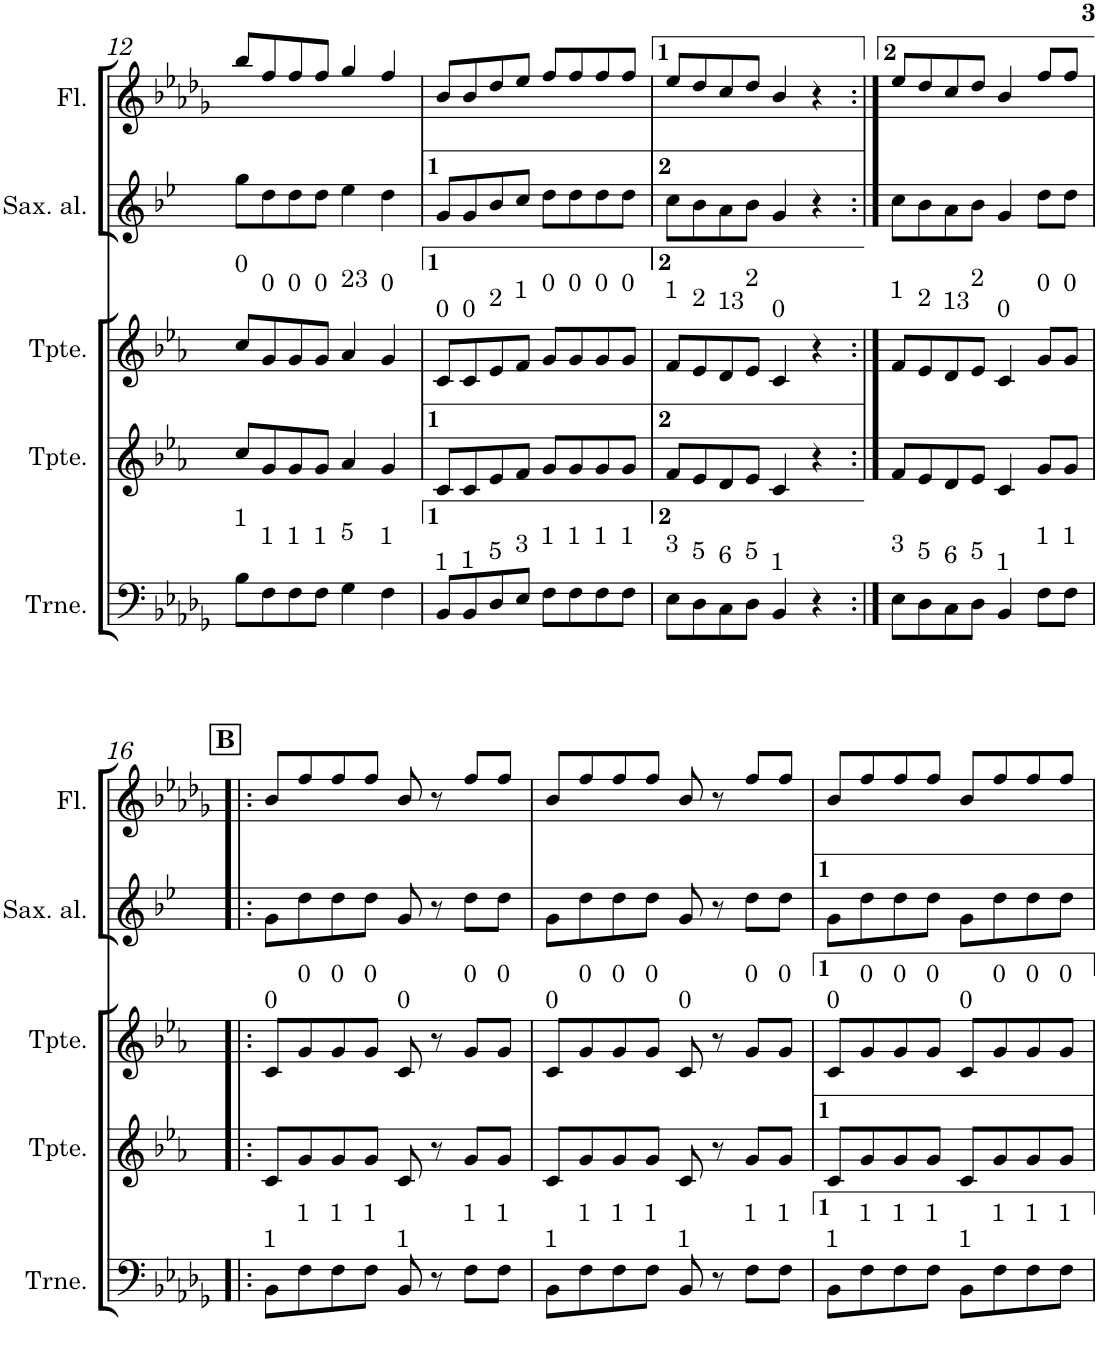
**kern	**kern	**kern	**kern	**kern
*part5	*part4	*part3	*part2	*part1
*staff5	*staff4	*staff3	*staff2	*staff1
*I"C clavF	*I"Bb	*I"Bb - Pirata	*I"Eb	*I"C clavG
!!LO:PB:g=z
*clefF4	*clefG2	*clefG2	*clefG2	*clefG2
*	*Trd1c2	*Trd1c2	*Trd5c9	*
*k[b-e-a-d-g-]	*k[b-e-a-]	*k[b-e-a-]	*k[b-e-]	*k[b-e-a-d-g-]
*D-:	*E-:	*E-:	*B-:	*D-:
*M4/4	*M4/4	*M4/4	*M4/4	*M4/4
=12	=12	=12	=12	=12
!	!	!LO:TX:a:t=0	!	!
!LO:TX:a:t=1	!	!	!	!
8B-\L	8cc/L	8cc/L	8gg\L	8bb-/L
!	!	!LO:TX:a:t=0	!	!
!LO:TX:a:t=1	!	!	!	!
8F\	8g/	8g/	8dd\	8ff/
!	!	!LO:TX:a:t=0	!	!
!LO:TX:a:t=1	!	!	!	!
8F\	8g/	8g/	8dd\	8ff/
!	!	!LO:TX:a:t=0	!	!
!LO:TX:a:t=1	!	!	!	!
8F\J	8g/J	8g/J	8dd\J	8ff/J
!	!	!LO:TX:a:t=23	!	!
!LO:TX:a:t=5	!	!	!	!
4G-\	4a-/	4a-/	4ee-\	4gg-/
!	!	!LO:TX:a:t=0	!	!
!LO:TX:a:t=1	!	!	!	!
4F\	4g/	4g/	4dd\	4ff/
=13	=13	=13	=13	=13
!	!	!LO:TX:a:t=0	!	!
!LO:TX:a:t=1	!	!	!	!
8BB-/L	8c/L	8c/L	8g/L	8b-/L
!	!	!LO:TX:a:t=0	!	!
!LO:TX:a:t=1	!	!	!	!
8BB-/	8c/	8c/	8g/	8b-/
!	!	!LO:TX:a:t=2	!	!
!LO:TX:a:t=5	!	!	!	!
8D-/	8e-/	8e-/	8b-/	8dd-/
!	!	!LO:TX:a:t=1	!	!
!LO:TX:a:t=3	!	!	!	!
8E-/J	8f/J	8f/J	8cc/J	8ee-/J
!	!	!LO:TX:a:t=0	!	!
!LO:TX:a:t=1	!	!	!	!
8F\L	8g/L	8g/L	8dd\L	8ff/L
!	!	!LO:TX:a:t=0	!	!
!LO:TX:a:t=1	!	!	!	!
8F\	8g/	8g/	8dd\	8ff/
!	!	!LO:TX:a:t=0	!	!
!LO:TX:a:t=1	!	!	!	!
8F\	8g/	8g/	8dd\	8ff/
!	!	!LO:TX:a:t=0	!	!
!LO:TX:a:t=1	!	!	!	!
8F\J	8g/J	8g/J	8dd\J	8ff/J
=14	=14	=14	=14	=14
!	!	!LO:TX:a:t=1	!	!
!LO:TX:a:t=3	!	!	!	!
8E-\L	8f/L	8f/L	8cc\L	8ee-/L
!	!	!LO:TX:a:t=2	!	!
!LO:TX:a:t=5	!	!	!	!
8D-\	8e-/	8e-/	8b-\	8dd-/
!	!	!LO:TX:a:t=13	!	!
!LO:TX:a:t=6	!	!	!	!
8C\	8d/	8d/	8a\	8cc/
!	!	!LO:TX:a:t=2	!	!
!LO:TX:a:t=5	!	!	!	!
8D-\J	8e-/J	8e-/J	8b-\J	8dd-/J
!	!	!LO:TX:a:t=0	!	!
!LO:TX:a:t=1	!	!	!	!
4BB-/	4c/	4c/	4g/	4b-/
4r	4r	4r	4r	4r
=15:|!	=15:|!	=15:|!	=15:|!	=15:|!
!	!	!LO:TX:a:t=1	!	!
!LO:TX:a:t=3	!	!	!	!
8E-\L	8f/L	8f/L	8cc\L	8ee-/L
!	!	!LO:TX:a:t=2	!	!
!LO:TX:a:t=5	!	!	!	!
8D-\	8e-/	8e-/	8b-\	8dd-/
!	!	!LO:TX:a:t=13	!	!
!LO:TX:a:t=6	!	!	!	!
8C\	8d/	8d/	8a\	8cc/
!	!	!LO:TX:a:t=2	!	!
!LO:TX:a:t=5	!	!	!	!
8D-\J	8e-/J	8e-/J	8b-\J	8dd-/J
!	!	!LO:TX:a:t=0	!	!
!LO:TX:a:t=1	!	!	!	!
4BB-/	4c/	4c/	4g/	4b-/
!	!	!LO:TX:a:t=0	!	!
!LO:TX:a:t=1	!	!	!	!
8F\L	8g/L	8g/L	8dd\L	8ff/L
!	!	!LO:TX:a:t=0	!	!
!LO:TX:a:t=1	!	!	!	!
8F\J	8g/J	8g/J	8dd\J	8ff/J
!!LO:LB:g=z
!!LO:REH:place=s1:a:B:cj:t=B
=16!|:	=16!|:	=16!|:	=16!|:	=16!|:
!	!	!LO:TX:a:t=0	!	!
!LO:TX:a:t=1	!	!	!	!
8BB-\L	8c/L	8c/L	8g\L	8b-/L
!	!	!LO:TX:a:t=0	!	!
!LO:TX:a:t=1	!	!	!	!
8F\	8g/	8g/	8dd\	8ff/
!	!	!LO:TX:a:t=0	!	!
!LO:TX:a:t=1	!	!	!	!
8F\	8g/	8g/	8dd\	8ff/
!	!	!LO:TX:a:t=0	!	!
!LO:TX:a:t=1	!	!	!	!
8F\J	8g/J	8g/J	8dd\J	8ff/J
!	!	!LO:TX:a:t=0	!	!
!LO:TX:a:t=1	!	!	!	!
8BB-/	8c/	8c/	8g/	8b-/
8r	8r	8r	8r	8r
!	!	!LO:TX:a:t=0	!	!
!LO:TX:a:t=1	!	!	!	!
8F\L	8g/L	8g/L	8dd\L	8ff/L
!	!	!LO:TX:a:t=0	!	!
!LO:TX:a:t=1	!	!	!	!
8F\J	8g/J	8g/J	8dd\J	8ff/J
=17	=17	=17	=17	=17
!	!	!LO:TX:a:t=0	!	!
!LO:TX:a:t=1	!	!	!	!
8BB-\L	8c/L	8c/L	8g\L	8b-/L
!	!	!LO:TX:a:t=0	!	!
!LO:TX:a:t=1	!	!	!	!
8F\	8g/	8g/	8dd\	8ff/
!	!	!LO:TX:a:t=0	!	!
!LO:TX:a:t=1	!	!	!	!
8F\	8g/	8g/	8dd\	8ff/
!	!	!LO:TX:a:t=0	!	!
!LO:TX:a:t=1	!	!	!	!
8F\J	8g/J	8g/J	8dd\J	8ff/J
!	!	!LO:TX:a:t=0	!	!
!LO:TX:a:t=1	!	!	!	!
8BB-/	8c/	8c/	8g/	8b-/
8r	8r	8r	8r	8r
!	!	!LO:TX:a:t=0	!	!
!LO:TX:a:t=1	!	!	!	!
8F\L	8g/L	8g/L	8dd\L	8ff/L
!	!	!LO:TX:a:t=0	!	!
!LO:TX:a:t=1	!	!	!	!
8F\J	8g/J	8g/J	8dd\J	8ff/J
=18	=18	=18	=18	=18
!	!	!LO:TX:a:t=0	!	!
!LO:TX:a:t=1	!	!	!	!
8BB-\L	8c/L	8c/L	8g\L	8b-/L
!	!	!LO:TX:a:t=0	!	!
!LO:TX:a:t=1	!	!	!	!
8F\	8g/	8g/	8dd\	8ff/
!	!	!LO:TX:a:t=0	!	!
!LO:TX:a:t=1	!	!	!	!
8F\	8g/	8g/	8dd\	8ff/
!	!	!LO:TX:a:t=0	!	!
!LO:TX:a:t=1	!	!	!	!
8F\J	8g/J	8g/J	8dd\J	8ff/J
!	!	!LO:TX:a:t=0	!	!
!LO:TX:a:t=1	!	!	!	!
8BB-\L	8c/L	8c/L	8g\L	8b-/L
!	!	!LO:TX:a:t=0	!	!
!LO:TX:a:t=1	!	!	!	!
8F\	8g/	8g/	8dd\	8ff/
!	!	!LO:TX:a:t=0	!	!
!LO:TX:a:t=1	!	!	!	!
8F\	8g/	8g/	8dd\	8ff/
!	!	!LO:TX:a:t=0	!	!
!LO:TX:a:t=1	!	!	!	!
8F\J	8g/J	8g/J	8dd\J	8ff/J
=	=	=	=	=
*-	*-	*-	*-	*-
